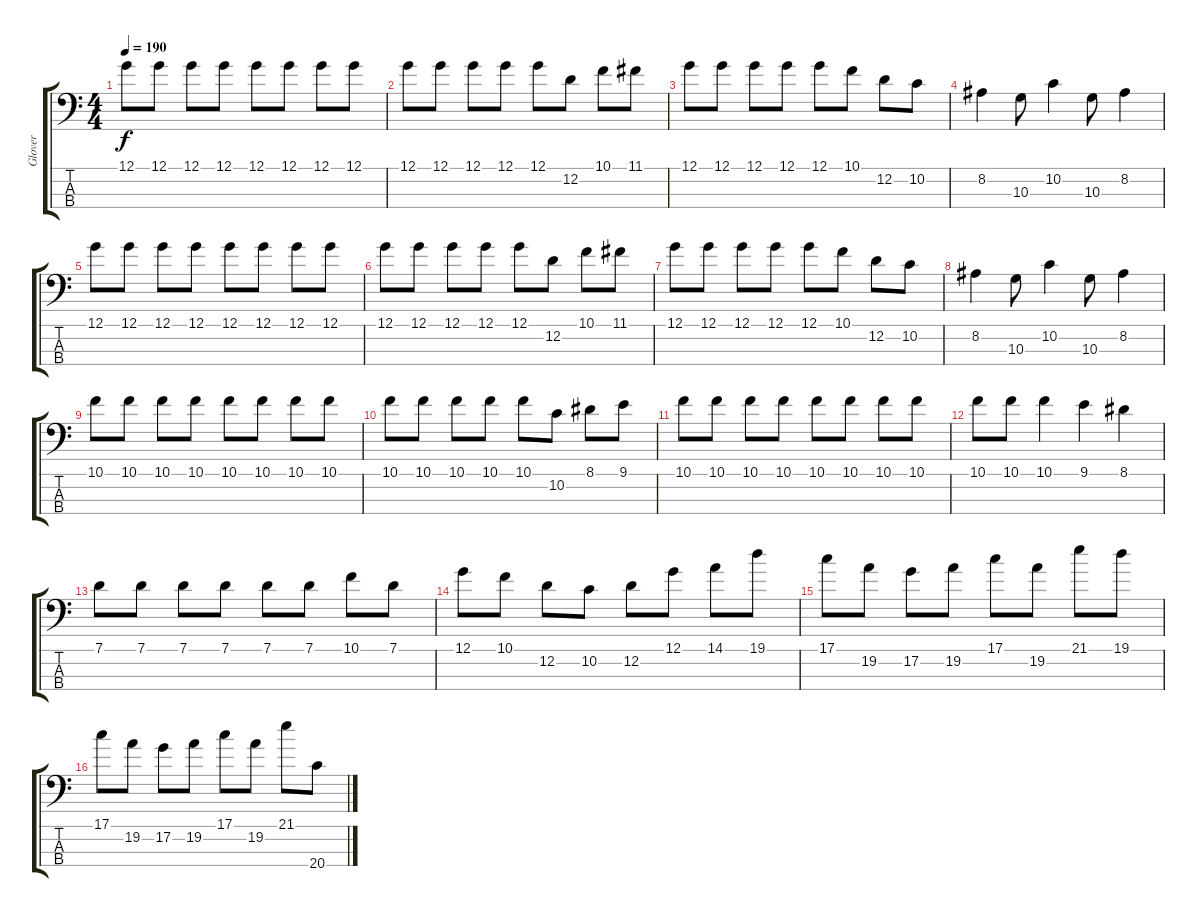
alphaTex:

\track ("Glover" "Glover") {instrument electricbassfinger}
\staff {score tabs}
\tuning (G2 D2 A1 E1) {hide}
\ts (4 4)
\tempo 190
\clef f4
\ks c
12.1.8{dy f} 12.1.8 12.1.8 12.1.8 12.1.8 12.1.8 12.1.8 12.1.8 |
12.1.8 12.1.8 12.1.8 12.1.8 12.1.8 12.2.8 10.1.8 11.1.8 |
12.1.8 12.1.8 12.1.8 12.1.8 12.1.8 10.1.8 12.2.8 10.2.8 |
8.2.4 10.3.8 10.2.4 10.3.8 8.2.4 |
12.1.8 12.1.8 12.1.8 12.1.8 12.1.8 12.1.8 12.1.8 12.1.8 |
12.1.8 12.1.8 12.1.8 12.1.8 12.1.8 12.2.8 10.1.8 11.1.8 |
12.1.8 12.1.8 12.1.8 12.1.8 12.1.8 10.1.8 12.2.8 10.2.8 |
8.2.4 10.3.8 10.2.4 10.3.8 8.2.4 |
10.1.8 10.1.8 10.1.8 10.1.8 10.1.8 10.1.8 10.1.8 10.1.8 |
10.1.8 10.1.8 10.1.8 10.1.8 10.1.8 10.2.8 8.1.8 9.1.8 |
10.1.8 10.1.8 10.1.8 10.1.8 10.1.8 10.1.8 10.1.8 10.1.8 |
10.1.8 10.1.8 10.1.4 9.1.4 8.1.4 |
7.1.8 7.1.8 7.1.8 7.1.8 7.1.8 7.1.8 10.1.8 7.1.8 |
12.1.8 10.1.8 12.2.8 10.2.8 12.2.8 12.1.8 14.1.8 19.1.8 |
17.1.8 19.2.8 17.2.8 19.2.8 17.1.8 19.2.8 21.1.8 19.1.8 |
17.1.8 19.2.8 17.2.8 19.2.8 17.1.8 19.2.8 21.1.8 20.4.8
